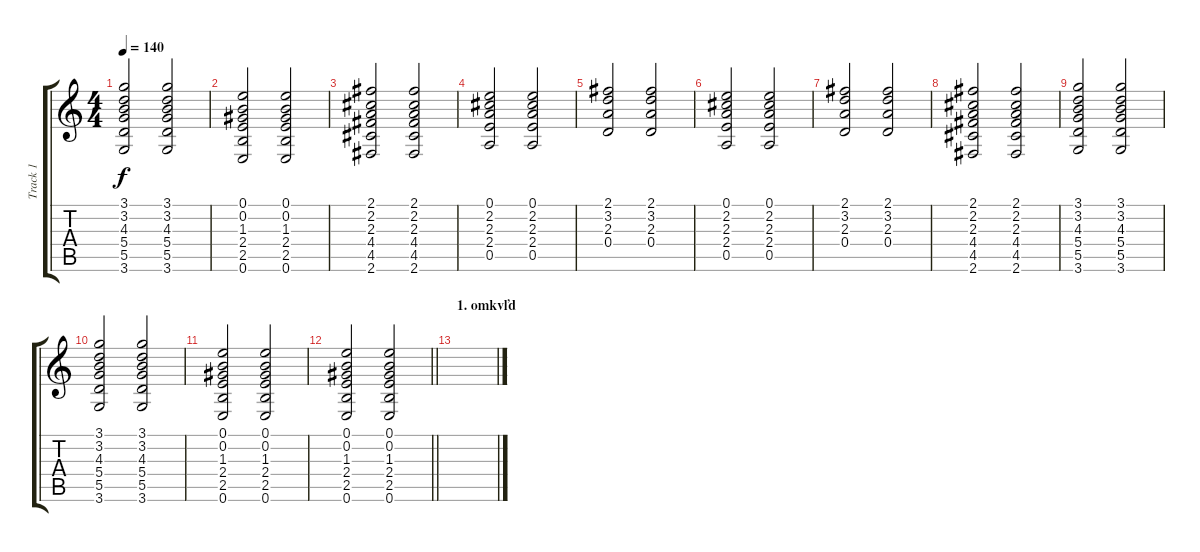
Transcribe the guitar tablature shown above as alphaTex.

\track ("Track 1" "Track 1") {instrument electricguitarclean}
\staff {score tabs}
\tuning (E4 B3 G3 D3 A2 E2) {hide}
\ts (4 4)
\tempo 140
\clef g2
\ks c
(3.1 3.2 4.3 5.4 5.5 3.6).2{dy f} (3.1 3.2 4.3 5.4 5.5 3.6).2 |
(0.1 0.2 1.3 2.4 2.5 0.6).2 (0.1 0.2 1.3 2.4 2.5 0.6).2 |
(2.1 2.2 2.3 4.4 4.5 2.6).2 (2.1 2.2 2.3 4.4 4.5 2.6).2 |
(0.1 2.2 2.3 2.4 0.5).2 (0.1 2.2 2.3 2.4 0.5).2 |
(2.1 3.2 2.3 0.4).2 (2.1 3.2 2.3 0.4).2 |
(0.1 2.2 2.3 2.4 0.5).2 (0.1 2.2 2.3 2.4 0.5).2 |
(2.1 3.2 2.3 0.4).2 (2.1 3.2 2.3 0.4).2 |
(2.1 2.2 2.3 4.4 4.5 2.6).2 (2.1 2.2 2.3 4.4 4.5 2.6).2 |
(3.1 3.2 4.3 5.4 5.5 3.6).2 (3.1 3.2 4.3 5.4 5.5 3.6).2 |
(3.1 3.2 4.3 5.4 5.5 3.6).2 (3.1 3.2 4.3 5.4 5.5 3.6).2 |
(0.1 0.2 1.3 2.4 2.5 0.6).2 (0.1 0.2 1.3 2.4 2.5 0.6).2 |
\barLineRight lightlight
(0.1 0.2 1.3 2.4 2.5 0.6).2 (0.1 0.2 1.3 2.4 2.5 0.6).2 |
\section ("" "1. omkvľd")
